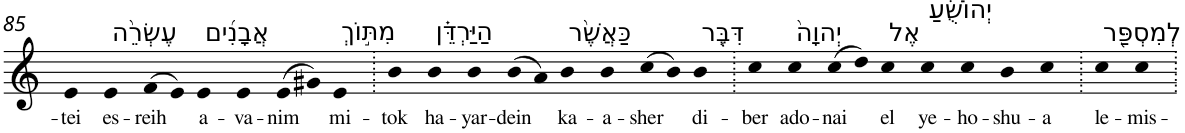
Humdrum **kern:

**kern	**text
*part1	*part1
*staff1	*staff1
*I"Piano	*
*I'Pno	*
!!LO:PB:g=z
*clefG2	*
*k[]	*
=85	=85
!	!LO:LY:b
4e	-tei
!LO:TX:a:t=עֶשְׂרֵ֨ה	!
!	!LO:LY:b
4e	es-
!	!LO:LY:b
(>8f	-reih
8e)	.
!LO:TX:a:t=אֲבָנִ֜ים	!
!	!LO:LY:b
4e	a-
!	!LO:LY:b
4e	-va-
!	!LO:LY:b
(>8e	-nim
8g#X)	.
!LO:TX:a:t=מִתּ֣וֹךְ	!
!	!LO:LY:b
4e	mi-
=86.	=86.
!	!LO:LY:b
4b	-tok
!LO:TX:a:t=הַיַּרְדֵּ֗ן	!
!	!LO:LY:b
4b	ha-
!	!LO:LY:b
4b	-yar-
!	!LO:LY:b
(>8b	-dein
8a)	.
!LO:TX:a:t=כַּאֲשֶׁ֨ר	!
!	!LO:LY:b
4b	ka-
!	!LO:LY:b
4b	-a-
!	!LO:LY:b
(>8cc	-sher
8b)	.
!LO:TX:a:t=דִּבֶּ֤ר	!
!	!LO:LY:b
4b	di-
=87.	=87.
!	!LO:LY:b
4cc	-ber
!LO:TX:a:t=יְהוָה֙	!
!	!LO:LY:b
4cc	ado-
!	!LO:LY:b
(>8cc	-nai
8dd)	.
!LO:TX:a:t=אֶל	!
!	!LO:LY:b
4cc	el
!LO:TX:a:t=יְהוֹשֻׁ֔עַ	!
!	!LO:LY:b
4cc	ye-
!	!LO:LY:b
4cc	-ho-
!	!LO:LY:b
4b	-shu-
!	!LO:LY:b
4cc	-a
=88.	=88.
!LO:TX:a:t=לְמִסְפַּ֖ר	!
!	!LO:LY:b
4cc	le-
!	!LO:LY:b
4cc	-mis-
=.	=.
*-	*-
